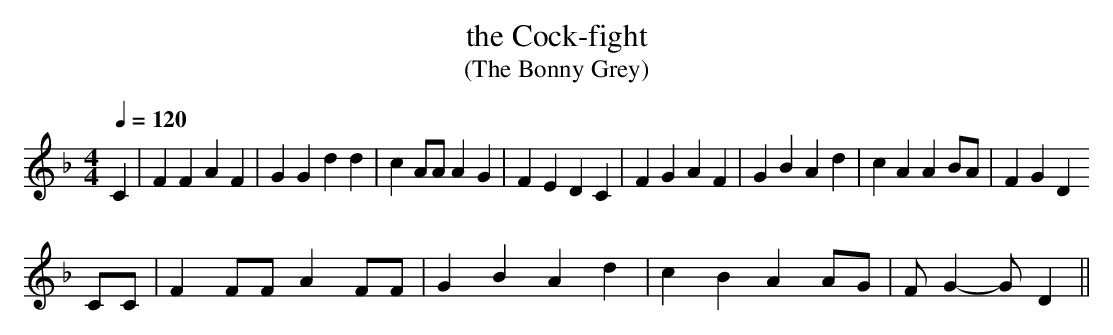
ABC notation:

X:1
T: the Cock-fight
T:(The Bonny Grey)
M:4/4
L:1/4
Q:120
K:DMin
C | FFAF | GGdd | c A/2A/2 AG | FEDC | FGAF | GBAd | cAA B/2A/2 | FGD
C/2C/2 | F F/2F/2A F/2F/2 | GBAd | cBA A/2G/2 | F/2G-G/2D ||
